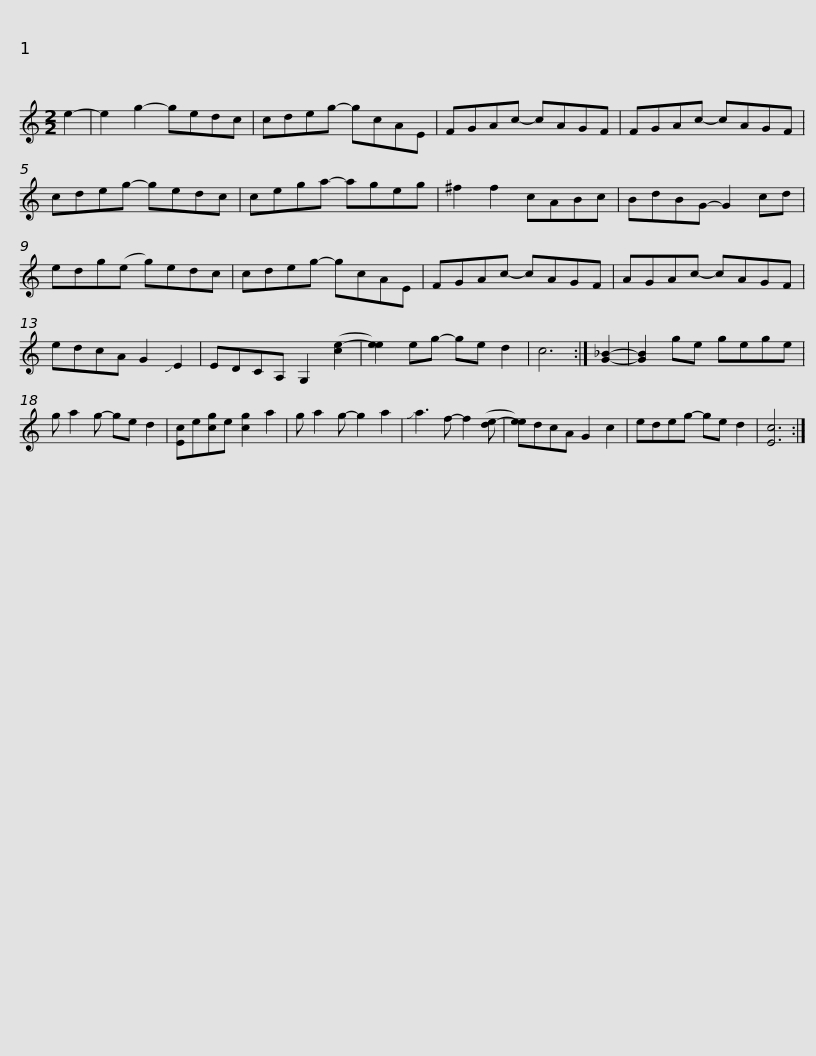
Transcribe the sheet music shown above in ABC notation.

X:1
L:1/8
M:2/2
I:linebreak $
K:C
V:1 treble
V:1
 e2- | e2 g2- gedc | cdeg- gcAE | FGAc- cAGF | FGAc- cAGF | %5
 cdeg- gedc |$ cega- ageg | ^f2 f2 cABc | BdBG- G2 cd | edg(e g)edc | %10
 cdeg- gcAE | FGAc- cAGF |$ AGAc- cAGF | edcA G2 !slide!E2 | EDCA, G,2 ([ce-]2 | %15
 [ee]2) eg- ge d2 | c6 :| [G_B]2- | [GB]2 ge gege |$ g a2 g- ge d2 | %20
 [Ec]e[cg]e [cg]2 a2 | g a2 g- g2 a2 | !slide!a3 f- f2 ([de-] | [ee])dcA G2 c2 | edeg- ge d2 | %25
 [Ec]6 :| %26
